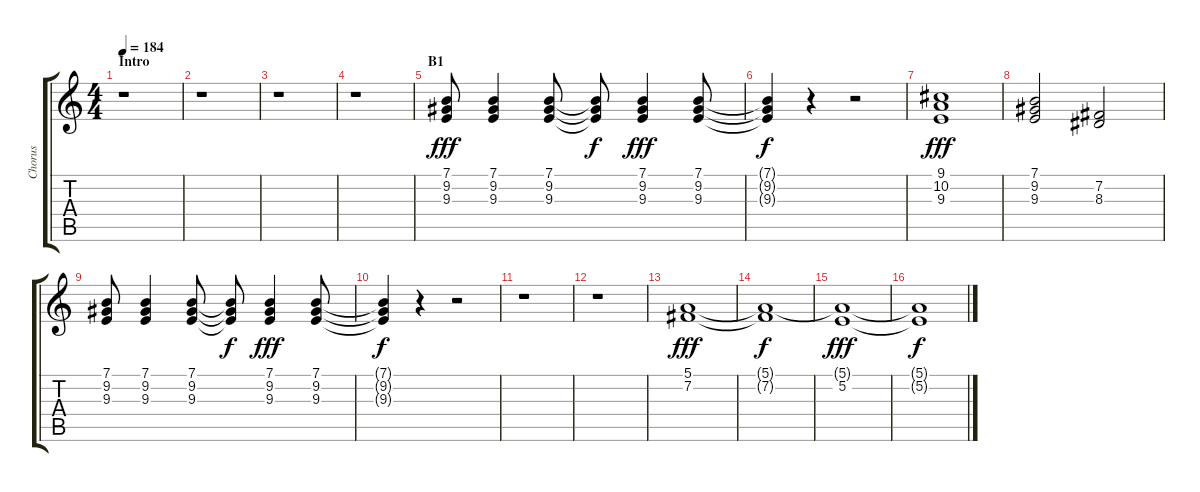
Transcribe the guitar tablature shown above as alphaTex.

\track ("Chorus" "Chorus") {instrument synthvoice}
\staff {score tabs}
\tuning (E4 B3 G3 D3 A2 E2) {hide}
\ts (4 4)
\section ("" "Intro")
\tempo 184
\clef g2
\ks c
r.1{dy fff instrument synthvoice} |
r.1 |
r.1 |
r.1 |
\section ("" "B1")
(7.1 9.2 9.3).8 (7.1 9.2 9.3).4 (7.1 9.2 9.3).8 (7.1{t} 9.2{t} 9.3{t}).8{dy f} (7.1 9.2 9.3).4{dy fff} (7.1 9.2 9.3).8 |
(7.1{t} 9.2{t} 9.3{t}).4{dy f} r.4 r.2 |
(9.1 10.2 9.3).1{dy fff} |
(7.1 9.2 9.3).2 (7.2 8.3).2 |
(7.1 9.2 9.3).8 (7.1 9.2 9.3).4 (7.1 9.2 9.3).8 (7.1{t} 9.2{t} 9.3{t}).8{dy f} (7.1 9.2 9.3).4{dy fff} (7.1 9.2 9.3).8 |
(7.1{t} 9.2{t} 9.3{t}).4{dy f} r.4 r.2 |
r.1 |
r.1 |
(5.1 7.2).1{dy fff} |
(5.1{t} 7.2{t}).1{dy f} |
(5.1{t} 5.2).1{dy fff} |
(5.1{t} 5.2{t}).1{dy f}
